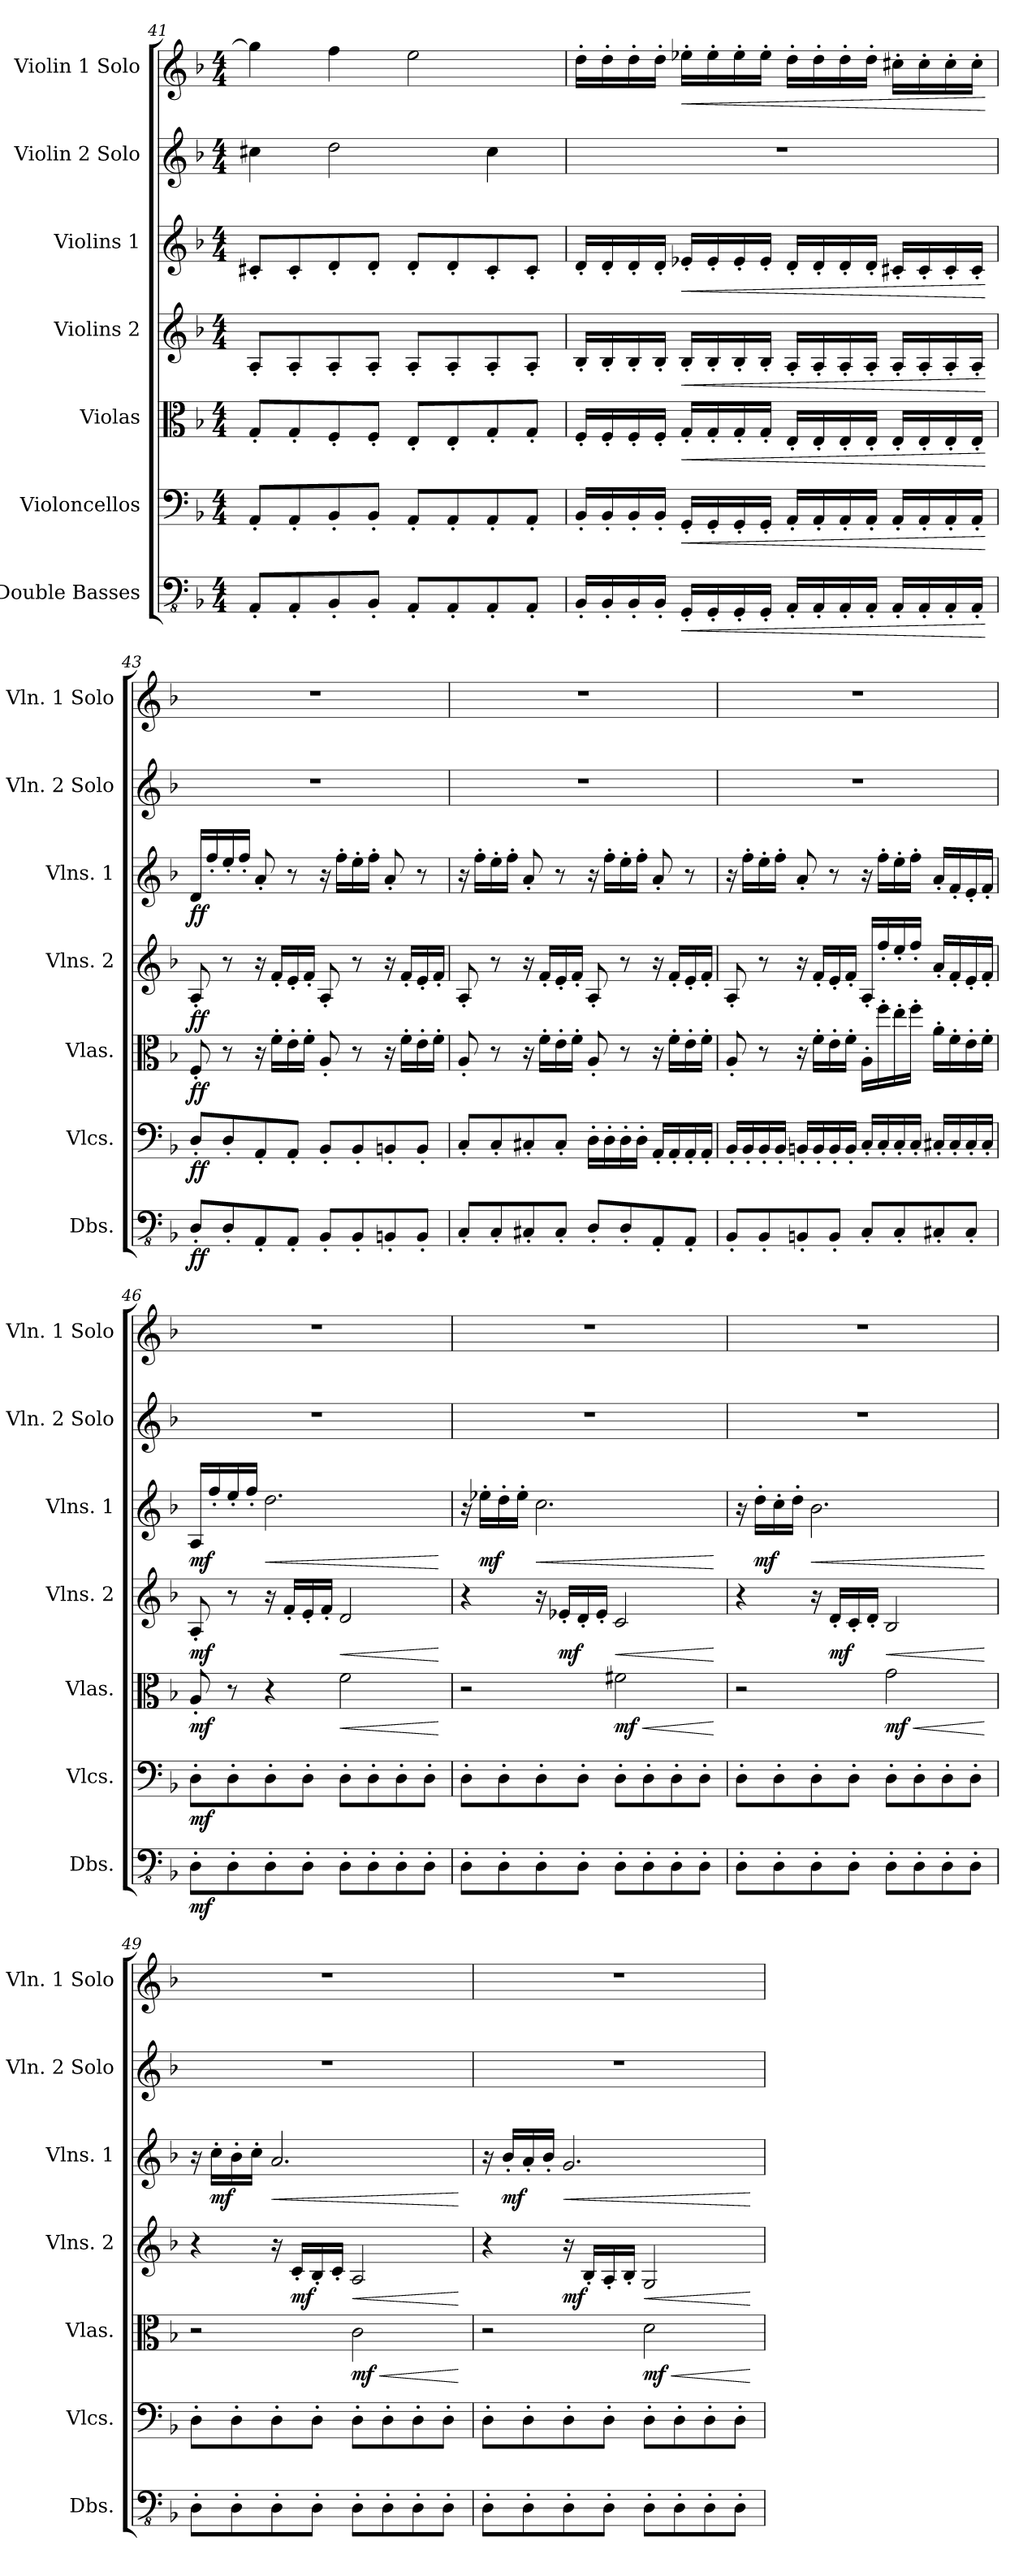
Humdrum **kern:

**kern	**dynam	**kern	**dynam	**kern	**dynam	**kern	**dynam	**kern	**dynam	**kern	**kern	**dynam
*part7	*part7	*part6	*part6	*part5	*part5	*part4	*part4	*part3	*part3	*part2	*part1	*part1
*staff7	*staff7	*staff6	*staff6	*staff5	*staff5	*staff4	*staff4	*staff3	*staff3	*staff2	*staff1	*staff1
*I"Double Basses	*	*I"Violoncellos	*	*I"Violas	*	*I"Violins 2	*	*I"Violins 1	*	*I"Violin 2 Solo	*I"Violin 1 Solo	*
*I'Dbs.	*	*I'Vlcs.	*	*I'Vlas.	*	*I'Vlns. 2	*	*I'Vlns. 1	*	*I'Vln. 2 Solo	*I'Vln. 1 Solo	*
!!LO:PB:g=z
*clefFv4	*	*clefF4	*	*clefC3	*	*clefG2	*	*clefG2	*	*clefG2	*clefG2	*
*k[b-]	*	*k[b-]	*	*k[b-]	*	*k[b-]	*	*k[b-]	*	*k[b-]	*k[b-]	*
*M4/4	*	*M4/4	*	*M4/4	*	*M4/4	*	*M4/4	*	*M4/4	*M4/4	*
=41	=41	=41	=41	=41	=41	=41	=41	=41	=41	=41	=41	=41
8AAA'/L	.	8AA'/L	.	8G'/L	.	8A'/L	.	8c#X'/L	.	4cc#X\	4gg\]	.
8AAA'/	.	8AA'/	.	8G'/	.	8A'/	.	8c#'/	.	.	.	.
8BBB-'/	.	8BB-'/	.	8F'/	.	8A'/	.	8d'/	.	2dd\	4ff\	.
8BBB-'/J	.	8BB-'/J	.	8F'/J	.	8A'/J	.	8d'/J	.	.	.	.
8AAA'/L	.	8AA'/L	.	8E'/L	.	8A'/L	.	8d'/L	.	.	2ee\	.
8AAA'/	.	8AA'/	.	8E'/	.	8A'/	.	8d'/	.	.	.	.
8AAA'/	.	8AA'/	.	8G'/	.	8A'/	.	8c#'/	.	4cc#\	.	.
8AAA'/J	.	8AA'/J	.	8G'/J	.	8A'/J	.	8c#'/J	.	.	.	.
=42	=42	=42	=42	=42	=42	=42	=42	=42	=42	=42	=42	=42
16BBB-'/LL	.	16BB-'/LL	.	16F'/LL	.	16B-'/LL	.	16d'/LL	.	1r	16dd'\LL	.
16BBB-'/	.	16BB-'/	.	16F'/	.	16B-'/	.	16d'/	.	.	16dd'\	.
16BBB-'/	.	16BB-'/	.	16F'/	.	16B-'/	.	16d'/	.	.	16dd'\	.
16BBB-'/JJ	.	16BB-'/JJ	.	16F'/JJ	.	16B-'/JJ	.	16d'/JJ	.	.	16dd'\JJ	.
!	!LO:HP:b	!	!LO:HP:b	!	!LO:HP:b	!	!LO:HP:b	!	!LO:HP:b	!	!	!LO:HP:b
16GGG'/LL	<	16GG'/LL	<	16G'/LL	<	16B-'/LL	<	16e-X'/LL	<	.	16ee-X'\LL	<
16GGG'/	.	16GG'/	.	16G'/	.	16B-'/	.	16e-'/	.	.	16ee-'\	.
16GGG'/	.	16GG'/	.	16G'/	.	16B-'/	.	16e-'/	.	.	16ee-'\	.
16GGG'/JJ	.	16GG'/JJ	.	16G'/JJ	.	16B-'/JJ	.	16e-'/JJ	.	.	16ee-'\JJ	.
16AAA'/LL	.	16AA'/LL	.	16E'/LL	.	16A'/LL	.	16d'/LL	.	.	16dd'\LL	.
16AAA'/	.	16AA'/	.	16E'/	.	16A'/	.	16d'/	.	.	16dd'\	.
16AAA'/	.	16AA'/	.	16E'/	.	16A'/	.	16d'/	.	.	16dd'\	.
16AAA'/JJ	.	16AA'/JJ	.	16E'/JJ	.	16A'/JJ	.	16d'/JJ	.	.	16dd'\JJ	.
16AAA'/LL	.	16AA'/LL	.	16E'/LL	.	16A'/LL	.	16c#X'/LL	.	.	16cc#X'\LL	.
16AAA'/	.	16AA'/	.	16E'/	.	16A'/	.	16c#'/	.	.	16cc#'\	.
16AAA'/	.	16AA'/	.	16E'/	.	16A'/	.	16c#'/	.	.	16cc#'\	.
16AAA'/JJ	.	16AA'/JJ	.	16E'/JJ	.	16A'/JJ	.	16c#'/JJ	.	.	16cc#'\JJ	.
.	[	.	[	.	[	.	[	.	[	.	.	[
=43	=43	=43	=43	=43	=43	=43	=43	=43	=43	=43	=43	=43
!	!LO:DY:b	!	!LO:DY:b	!	!LO:DY:b	!	!LO:DY:b	!	!LO:DY:b	!	!	!
8DD'/L	ff	8D'/L	ff	8F'/	ff	8A'/	ff	16d/LL	ff	1r	1r	.
.	.	.	.	.	.	.	.	16ff'/	.	.	.	.
8DD'/	.	8D'/	.	8r	.	8r	.	16ee'/	.	.	.	.
.	.	.	.	.	.	.	.	16ff'/JJ	.	.	.	.
8AAA'/	.	8AA'/	.	16r	.	16r	.	8a'/	.	.	.	.
.	.	.	.	16f'\LL	.	16f'/LL	.	.	.	.	.	.
8AAA'/J	.	8AA'/J	.	16e'\	.	16e'/	.	8r	.	.	.	.
.	.	.	.	16f'\JJ	.	16f'/JJ	.	.	.	.	.	.
8BBB-'/L	.	8BB-'/L	.	8A'/	.	8A'/	.	16r	.	.	.	.
.	.	.	.	.	.	.	.	16ff'\LL	.	.	.	.
8BBB-'/	.	8BB-'/	.	8r	.	8r	.	16ee'\	.	.	.	.
.	.	.	.	.	.	.	.	16ff'\JJ	.	.	.	.
8BBBn'/	.	8BBn'/	.	16r	.	16r	.	8a'/	.	.	.	.
.	.	.	.	16f'\LL	.	16f'/LL	.	.	.	.	.	.
8BBB'/J	.	8BB'/J	.	16e'\	.	16e'/	.	8r	.	.	.	.
.	.	.	.	16f'\JJ	.	16f'/JJ	.	.	.	.	.	.
!!LO:LB:g=z
=44	=44	=44	=44	=44	=44	=44	=44	=44	=44	=44	=44	=44
8CC'/L	.	8C'/L	.	8A'/	.	8A'/	.	16r	.	1r	1r	.
.	.	.	.	.	.	.	.	16ff'\LL	.	.	.	.
8CC'/	.	8C'/	.	8r	.	8r	.	16ee'\	.	.	.	.
.	.	.	.	.	.	.	.	16ff'\JJ	.	.	.	.
8CC#X'/	.	8C#X'/	.	16r	.	16r	.	8a'/	.	.	.	.
.	.	.	.	16f'\LL	.	16f'/LL	.	.	.	.	.	.
8CC#'/J	.	8C#'/J	.	16e'\	.	16e'/	.	8r	.	.	.	.
.	.	.	.	16f'\JJ	.	16f'/JJ	.	.	.	.	.	.
8DD'/L	.	16D'\LL	.	8A'/	.	8A'/	.	16r	.	.	.	.
.	.	16D'\	.	.	.	.	.	16ff'\LL	.	.	.	.
8DD'/	.	16D'\	.	8r	.	8r	.	16ee'\	.	.	.	.
.	.	16D'\JJ	.	.	.	.	.	16ff'\JJ	.	.	.	.
8AAA'/	.	16AA'/LL	.	16r	.	16r	.	8a'/	.	.	.	.
.	.	16AA'/	.	16f'\LL	.	16f'/LL	.	.	.	.	.	.
8AAA'/J	.	16AA'/	.	16e'\	.	16e'/	.	8r	.	.	.	.
.	.	16AA'/JJ	.	16f'\JJ	.	16f'/JJ	.	.	.	.	.	.
=45	=45	=45	=45	=45	=45	=45	=45	=45	=45	=45	=45	=45
8BBB-'/L	.	16BB-'/LL	.	8A'/	.	8A'/	.	16r	.	1r	1r	.
.	.	16BB-'/	.	.	.	.	.	16ff'\LL	.	.	.	.
8BBB-'/	.	16BB-'/	.	8r	.	8r	.	16ee'\	.	.	.	.
.	.	16BB-'/JJ	.	.	.	.	.	16ff'\JJ	.	.	.	.
8BBBn'/	.	16BBn'/LL	.	16r	.	16r	.	8a'/	.	.	.	.
.	.	16BB'/	.	16f'\LL	.	16f'/LL	.	.	.	.	.	.
8BBB'/J	.	16BB'/	.	16e'\	.	16e'/	.	8r	.	.	.	.
.	.	16BB'/JJ	.	16f'\JJ	.	16f'/JJ	.	.	.	.	.	.
8CC'/L	.	16C'/LL	.	16A'\LL	.	16A'/LL	.	16r	.	.	.	.
.	.	16C'/	.	16ff'\	.	16ff'/	.	16ff'\LL	.	.	.	.
8CC'/	.	16C'/	.	16ee'\	.	16ee'/	.	16ee'\	.	.	.	.
.	.	16C'/JJ	.	16ff'\JJ	.	16ff'/JJ	.	16ff'\JJ	.	.	.	.
8CC#X'/	.	16C#X'/LL	.	16a'\LL	.	16a'/LL	.	16a'/LL	.	.	.	.
.	.	16C#'/	.	16f'\	.	16f'/	.	16f'/	.	.	.	.
8CC#'/J	.	16C#'/	.	16e'\	.	16e'/	.	16e'/	.	.	.	.
.	.	16C#'/JJ	.	16f'\JJ	.	16f'/JJ	.	16f'/JJ	.	.	.	.
=46	=46	=46	=46	=46	=46	=46	=46	=46	=46	=46	=46	=46
!	!LO:DY:b	!	!LO:DY:b	!	!LO:DY:b	!	!LO:DY:b	!	!LO:DY:b	!	!	!
8DD'\L	mf	8D'\L	mf	8A'/	mf	8A'/	mf	16A/LL	mf	1r	1r	.
.	.	.	.	.	.	.	.	16ff'/	.	.	.	.
8DD'\	.	8D'\	.	8r	.	8r	.	16ee'/	.	.	.	.
.	.	.	.	.	.	.	.	16ff'/JJ	.	.	.	.
!	!	!	!	!	!	!	!	!	!LO:HP:b	!	!	!
8DD'\	.	8D'\	.	4r	.	16r	.	2.dd\	<	.	.	.
.	.	.	.	.	.	16f'/LL	.	.	.	.	.	.
8DD'\J	.	8D'\J	.	.	.	16e'/	.	.	.	.	.	.
.	.	.	.	.	.	16f'/JJ	.	.	.	.	.	.
!	!	!	!	!	!LO:HP:b	!	!LO:HP:b	!	!	!	!	!
8DD'\L	.	8D'\L	.	2f\	<	2d/	<	.	.	.	.	.
8DD'\	.	8D'\	.	.	.	.	.	.	.	.	.	.
8DD'\	.	8D'\	.	.	.	.	.	.	.	.	.	.
8DD'\J	.	8D'\J	.	.	.	.	.	.	.	.	.	.
.	.	.	.	.	[	.	[	.	[	.	.	.
!!LO:PB:g=z
=47	=47	=47	=47	=47	=47	=47	=47	=47	=47	=47	=47	=47
8DD'\L	.	8D'\L	.	2r	.	4r	.	16r	.	1r	1r	.
!	!	!	!	!	!	!	!	!	!LO:DY:b	!	!	!
.	.	.	.	.	.	.	.	16ee-X'\LL	mf	.	.	.
8DD'\	.	8D'\	.	.	.	.	.	16dd'\	.	.	.	.
.	.	.	.	.	.	.	.	16ee-'\JJ	.	.	.	.
!	!	!	!	!	!	!	!	!	!LO:HP:b	!	!	!
8DD'\	.	8D'\	.	.	.	16r	.	2.cc\	<	.	.	.
!	!	!	!	!	!	!	!LO:DY:b	!	!	!	!	!
.	.	.	.	.	.	16e-X'/LL	mf	.	.	.	.	.
8DD'\J	.	8D'\J	.	.	.	16d'/	.	.	.	.	.	.
.	.	.	.	.	.	16e-'/JJ	.	.	.	.	.	.
!	!	!	!	!	!LO:HP:b	!	!LO:HP:b	!	!	!	!	!
!	!	!	!	!	!LO:DY:n=1:b	!	!	!	!	!	!	!
8DD'\L	.	8D'\L	.	2f#X\	< mf	2c/	<	.	.	.	.	.
8DD'\	.	8D'\	.	.	.	.	.	.	.	.	.	.
8DD'\	.	8D'\	.	.	.	.	.	.	.	.	.	.
8DD'\J	.	8D'\J	.	.	.	.	.	.	.	.	.	.
.	.	.	.	.	[	.	[	.	[	.	.	.
=48	=48	=48	=48	=48	=48	=48	=48	=48	=48	=48	=48	=48
8DD'\L	.	8D'\L	.	2r	.	4r	.	16r	.	1r	1r	.
!	!	!	!	!	!	!	!	!	!LO:DY:b	!	!	!
.	.	.	.	.	.	.	.	16dd'\LL	mf	.	.	.
8DD'\	.	8D'\	.	.	.	.	.	16cc'\	.	.	.	.
.	.	.	.	.	.	.	.	16dd'\JJ	.	.	.	.
!	!	!	!	!	!	!	!	!	!LO:HP:b	!	!	!
8DD'\	.	8D'\	.	.	.	16r	.	2.b-\	<	.	.	.
!	!	!	!	!	!	!	!LO:DY:b	!	!	!	!	!
.	.	.	.	.	.	16d'/LL	mf	.	.	.	.	.
8DD'\J	.	8D'\J	.	.	.	16c'/	.	.	.	.	.	.
.	.	.	.	.	.	16d'/JJ	.	.	.	.	.	.
!	!	!	!	!	!LO:HP:b	!	!LO:HP:b	!	!	!	!	!
!	!	!	!	!	!LO:DY:n=1:b	!	!	!	!	!	!	!
8DD'\L	.	8D'\L	.	2g\	< mf	2B-/	<	.	.	.	.	.
8DD'\	.	8D'\	.	.	.	.	.	.	.	.	.	.
8DD'\	.	8D'\	.	.	.	.	.	.	.	.	.	.
8DD'\J	.	8D'\J	.	.	.	.	.	.	.	.	.	.
.	.	.	.	.	[	.	[	.	[	.	.	.
=49	=49	=49	=49	=49	=49	=49	=49	=49	=49	=49	=49	=49
8DD'\L	.	8D'\L	.	2r	.	4r	.	16r	.	1r	1r	.
!	!	!	!	!	!	!	!	!	!LO:DY:b	!	!	!
.	.	.	.	.	.	.	.	16cc'\LL	mf	.	.	.
8DD'\	.	8D'\	.	.	.	.	.	16b-'\	.	.	.	.
.	.	.	.	.	.	.	.	16cc'\JJ	.	.	.	.
!	!	!	!	!	!	!	!	!	!LO:HP:b	!	!	!
8DD'\	.	8D'\	.	.	.	16r	.	2.a/	<	.	.	.
!	!	!	!	!	!	!	!LO:DY:b	!	!	!	!	!
.	.	.	.	.	.	16c'/LL	mf	.	.	.	.	.
8DD'\J	.	8D'\J	.	.	.	16B-'/	.	.	.	.	.	.
.	.	.	.	.	.	16c'/JJ	.	.	.	.	.	.
!	!	!	!	!	!LO:HP:b	!	!LO:HP:b	!	!	!	!	!
!	!	!	!	!	!LO:DY:n=1:b	!	!	!	!	!	!	!
8DD'\L	.	8D'\L	.	2c\	< mf	2A/	<	.	.	.	.	.
8DD'\	.	8D'\	.	.	.	.	.	.	.	.	.	.
8DD'\	.	8D'\	.	.	.	.	.	.	.	.	.	.
8DD'\J	.	8D'\J	.	.	.	.	.	.	.	.	.	.
.	.	.	.	.	[	.	[	.	[	.	.	.
=50	=50	=50	=50	=50	=50	=50	=50	=50	=50	=50	=50	=50
8DD'\L	.	8D'\L	.	2r	.	4r	.	16r	.	1r	1r	.
!	!	!	!	!	!	!	!	!	!LO:DY:b	!	!	!
.	.	.	.	.	.	.	.	16b-'/LL	mf	.	.	.
8DD'\	.	8D'\	.	.	.	.	.	16a'/	.	.	.	.
.	.	.	.	.	.	.	.	16b-'/JJ	.	.	.	.
!	!	!	!	!	!	!	!LO:DY:b	!	!LO:HP:b	!	!	!
8DD'\	.	8D'\	.	.	.	16r	mf	2.g/	<	.	.	.
.	.	.	.	.	.	16B-'/LL	.	.	.	.	.	.
8DD'\J	.	8D'\J	.	.	.	16A'/	.	.	.	.	.	.
.	.	.	.	.	.	16B-'/JJ	.	.	.	.	.	.
!	!	!	!	!	!LO:HP:b	!	!LO:HP:b	!	!	!	!	!
!	!	!	!	!	!LO:DY:n=1:b	!	!	!	!	!	!	!
8DD'\L	.	8D'\L	.	2d\	< mf	2G/	<	.	.	.	.	.
8DD'\	.	8D'\	.	.	.	.	.	.	.	.	.	.
8DD'\	.	8D'\	.	.	.	.	.	.	.	.	.	.
8DD'\J	.	8D'\J	.	.	.	.	.	.	.	.	.	.
.	.	.	.	.	[	.	[	.	[	.	.	.
=	=	=	=	=	=	=	=	=	=	=	=	=
*-	*-	*-	*-	*-	*-	*-	*-	*-	*-	*-	*-	*-
